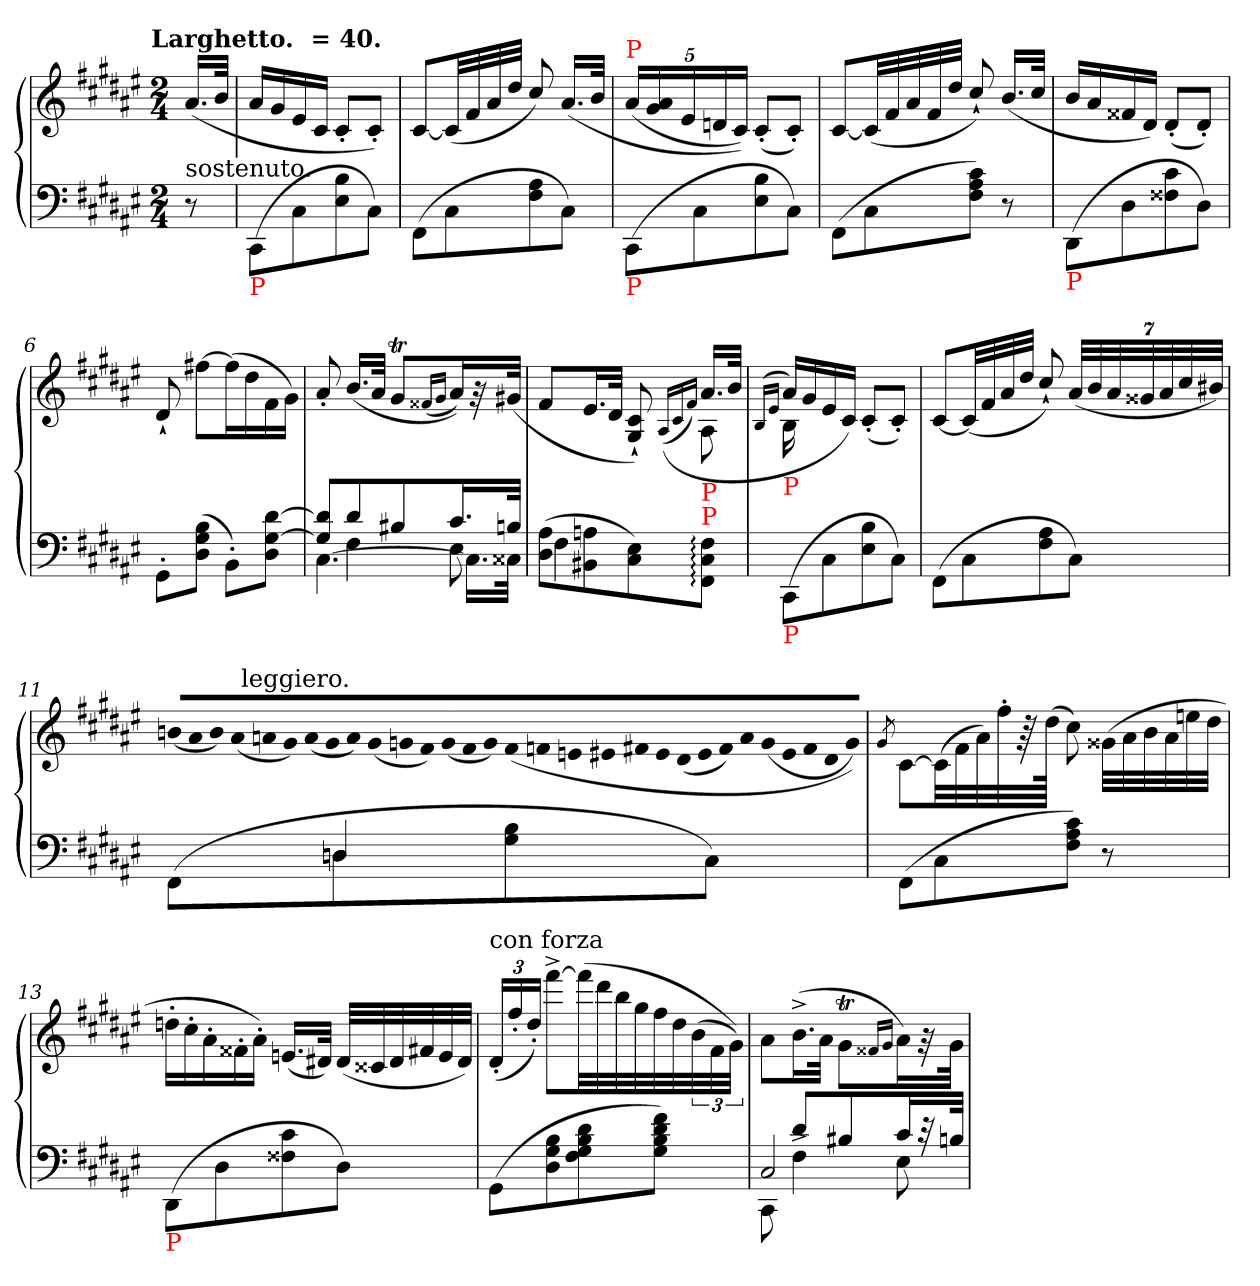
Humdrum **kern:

**kern	**kern
*part1	*part1
*staff2	*staff1
*clefF4	*clefG2
*k[f#c#g#d#a#e#]	*k[f#c#g#d#a#e#]
*F#:	*F#:
!!LO:TX:omd:t=Larghetto. &nbsp;=&nbsp;40.
*M2/4	*M2/4
*MM40	*MM40
=	=
!LO:TX:a:t=sostenuto.	!
8r	(<16.a#LL
.	32bJJk
=1	=1
!LO:TX:b:color=red:t=P	!
(>8CC#\L	16a#LL
.	16g#
8C#	16e#
.	16c#JJ
8B 8E#	8c#'L
8C#J)	8c#'J)
=2	=2
(>8FF#\L	[8c#L
8C#	(<32c#LL]
.	32f#
.	32a#
.	32dd#JJJ
8A# 8F#	8cc#/)
8C#J)	(<16.a#LL
.	32bJJk
=3	=3
*	*Xbrackettup
!	!LO:TX:a:color=red:t=P
!LO:TX:b:color=red:t=P	!
(>8CC#\L	(<20a#LL
.	20a# 20g#
.	20e#
8C#	.
.	20dn
.	20c#JJ))
8B 8E#	(<8c#'<L
8C#J)	8c#'<J)
=4	=4
(>8FF#\L	[8c#L
*	*Xtuplet
8C#	(<40c#LL]
.	40f#
.	40a#
.	40f#
.	40dd#JJJ
8c# 8A# 8F#J)	8cc#`/)
8r	(<16.b/LL
.	32cc#JJk
=5	=5
!LO:TX:b:color=red:t=P	!
(>8DD#\L	16bLL
.	16a#
8D#	16f##X
.	16d#JJ)
8c# 8F##X	(<8d#'<L
8D#J)	8d#'<J)
=6	=6
8GG#'\L	8d#`
(>8B 8G# 8D#J	[8ff#XL
8BB'L)	(>16ff#L]
.	16dd#
[8d# [8G# 8D#J	16f#
.	16g#JJ)
=7	=7
*^	*
*	*^	*
8d#] 8G#]L	8ryy	[4.C#\	8a#'
8d#	4F#	.	(<16.bLL
.	.	.	32a#JJk
8B#X	.	.	8g#TL
.	.	.	(<16qqf##XTTT/LL
.	.	.	16qqg#/JJ
16.c#L	8E#	16.C#\LL]	16a#L))
.	.	.	32rg
32BnJJk	.	32C##X\JJk	(<32g#JJk
*	*v	*v	*
=8	=8	=8
*	*	*^
(>8A#\ 8D#\L	4F#\	8f#L	4.ryy
8An 8BB#X	.	16.e#L	.
.	.	32d#JJk	.
8E# 8C#)	4ryy	8c#` 8G#`)	.
.	.	((>16qqA#/LL	.
.	.	16qqc#/	.
.	.	16qqf#/JJ)	.
!	!	!LO:TX:b:color=red:t=P	!
!	!	!LO:TX:b:color=red:t=P	!
8F#: 8C#: 8FF#:J	.	16.a#LL	8A#
.	.	32bJJk	.
*v	*v	*	*
=9	=9	=9
.	(<16qqB/LL	.
.	16qqe#JJ	.
!	!LO:TX:b:color=red:t=P	!
!LO:TX:b:color=red:t=P	!	!
(>8CC#\L	16a#LL)	16B
.	16g#	8.ryy
8C#	16e#	.
.	16c#JJ)	.
8B 8E#	(<8c#'<L	4ryy
8C#J)	8c#'<J)	.
*	*v	*v
=10	=10
(>8FF#\L	[8c#L
8C#	(<32c#LL]
.	32f#
.	32a#
.	32dd#JJJ
8A# 8F#	8cc#`/)
*	*tuplet
8C#J)	(<56a#LLL
.	56b
.	56a#
.	56g##X
.	56a#
.	56cc#
.	56b#XJJJ)
=11	=11
*^	*
*	*	*Xtuplet
!	!	!LO:N:vis=8
8ryy	(>8FF#L	(<60bn!L
!	!	!LO:N:vis=8
.	.	60a#!
!	!	!LO:N:vis=8
.	.	60b!)
!	!	!LO:N:vis=8
.	.	(<60a#!
!	!	!LO:TX:a:t=leggiero.
!	!	!LO:N:vis=8
.	.	60an!
!	!	!LO:N:vis=8
.	.	60g#!)
!	!	!LO:N:vis=8
.	.	(<60a!
!	!	!LO:N:vis=8
.	.	60g#!
4Dn	8Dn	.
!	!	!LO:N:vis=8
.	.	60a!)
!	!	!LO:N:vis=8
.	.	(<60g#!
!	!	!LO:N:vis=8
.	.	60gn!
!	!	!LO:N:vis=8
.	.	60f#!)
!	!	!LO:N:vis=8
.	.	(<60g!
!	!	!LO:N:vis=8
.	.	60f#!
!	!	!LO:N:vis=8
.	.	60g!)
!	!	!LO:N:vis=8
.	8B 8G#	(<60f#!
!	!	!LO:N:vis=8
.	.	60fn!
!	!	!LO:N:vis=8
.	.	60en!
!	!	!LO:N:vis=8
.	.	60e#X!
!	!	!LO:N:vis=8
.	.	60f#X!
!	!	!LO:N:vis=8
.	.	60e#!
!	!	!LO:N:vis=8
.	.	(<60d#!
!	!	!LO:N:vis=8
.	.	60e#!
8ryy	8C#J)	.
!	!	!LO:N:vis=8
.	.	60f#!)
!	!	!LO:N:vis=8
.	.	60a!
!	!	!LO:N:vis=8
.	.	(<60g!
!	!	!LO:N:vis=8
.	.	60e#!
!	!	!LO:N:vis=8
.	.	60f#!
!	!	!LO:N:vis=8
.	.	60d#!
!	!	!LO:N:vis=8
.	.	60g!J))
*v	*v	*
=12	=12
.	8qg#/
(>8FF#\L	[8c#\L
8C#	(>40c#LL]
.	40f#
.	40a#)
.	40ff#'
.	80r
.	(>80dd#JJJk
8c# 8A# 8F#J)	8cc#)
8r	(>48g##XLLL
.	48a#
.	48b
.	48a#
.	48een
.	48dd#JJJ
=13	=13
!LO:TX:b:color=red:t=P	!
(>8DD#\L	20ddn'\LL
.	20cc#'
.	20a#'
8D#	.
.	20f##X'
.	20a#'JJ)
8c# 8F##X	(<16.enLL
.	32d#XJJk)
8D#J)	(<48d#LLL
.	48c##X
.	48d#
.	48f#
.	48e
.	48d#JJJ)
=14	=14
*	*tuplet
!	!LO:TX:a:t=con forza
(>8GG#L	(>24d#'LL
.	24ff#'
.	24dd#'JJ)
8B 8G# 8D#	[8fff#^L
8d# 8B 8G# 8F#	(>32fff#LL]
.	32ddd#
.	32bb
.	32gg#
8f# 8d# 8B 8G#J)	32ff#
.	32dd#
*	*brackettup
.	(>48b
.	48f#
.	48g#JJJ))
=15	=15
*^	*
*	*^	*
8ryy	2C#/	8CC#\	8a#\L
8d#L	.	4F#^<\	(>16.b^>L
.	.	.	32a#JJk
8B#X	.	.	8g#T\L
.	.	.	16qqf##X/LL
.	.	.	16qqg#/JJ
16c#L	.	8E#\	16a#L)
32rc	.	.	32rg
32BnJJk	.	.	32g#JJk
*v	*v	*v	*
=	=
*-	*-
